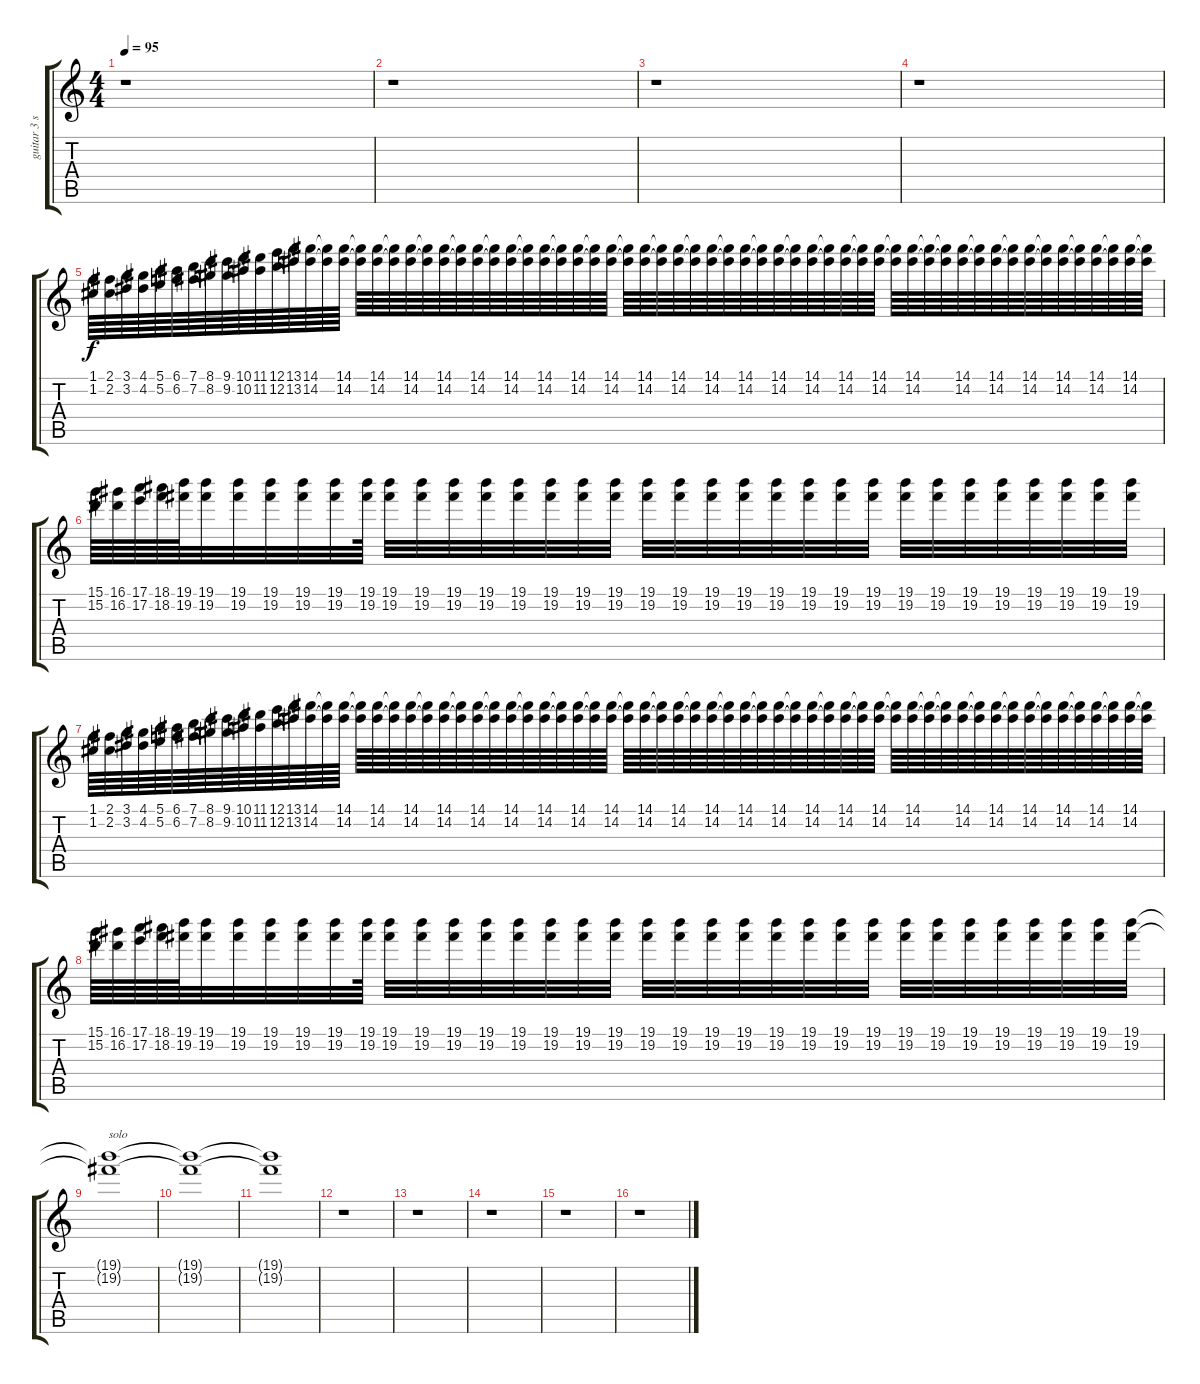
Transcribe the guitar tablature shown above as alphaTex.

\track ("guitar 3 solo" "guitar 3 s") {instrument distortionguitar}
\staff {score tabs}
\tuning (E4 B3 G3 D3 A2 E2) {hide}
\ts (4 4)
\tempo 95
\clef g2
\ks c
r.1{dy f} |
r.1 |
r.1 |
r.1 |
(1.1 1.2).64 (2.1 2.2).64 (3.1 3.2).64 (4.1 4.2).64 (5.1 5.2).64 (6.1 6.2).64 (7.1 7.2).64 (8.1 8.2).64 (9.1 9.2).64 (10.1 10.2).64 (11.1 11.2).64 (12.1 12.2).64 (13.1 13.2).64 (14.1 14.2).64 (14.1{t} 14.2{t}).64 (14.1 14.2).64 (14.1{t} 14.2{t}).64 (14.1 14.2).64 (14.1{t} 14.2{t}).64 (14.1 14.2).64 (14.1{t} 14.2{t}).64 (14.1 14.2).64 (14.1{t} 14.2{t}).64 (14.1 14.2).64 (14.1{t} 14.2{t}).64 (14.1 14.2).64 (14.1{t} 14.2{t}).64 (14.1 14.2).64 (14.1{t} 14.2{t}).64 (14.1 14.2).64 (14.1{t} 14.2{t}).64 (14.1 14.2).64 (14.1{t} 14.2{t}).64 (14.1 14.2).64 (14.1{t} 14.2{t}).64 (14.1 14.2).64 (14.1{t} 14.2{t}).64 (14.1 14.2).64 (14.1{t} 14.2{t}).64 (14.1 14.2).64 (14.1{t} 14.2{t}).64 (14.1 14.2).64 (14.1{t} 14.2{t}).64 (14.1 14.2).64 (14.1{t} 14.2{t}).64 (14.1 14.2).64 (14.1{t} 14.2{t}).64 (14.1 14.2).64 (14.1{t} 14.2{t}).64 (14.1 14.2).64 (14.1{t} 14.2{t}).64 (14.1{t} 14.2{t}).64 (14.1 14.2).64 (14.1{t} 14.2{t}).64 (14.1 14.2).64 (14.1{t} 14.2{t}).64 (14.1 14.2).64 (14.1{t} 14.2{t}).64 (14.1 14.2).64 (14.1{t} 14.2{t}).64 (14.1 14.2).64 (14.1{t} 14.2{t}).64 (14.1 14.2).64 (14.1{t} 14.2{t}).64 |
(15.1 15.2).64 (16.1 16.2).64 (17.1 17.2).64 (18.1 18.2).64 (19.1 19.2).64 (19.1 19.2).32 (19.1 19.2).32 (19.1 19.2).32 (19.1 19.2).32 (19.1 19.2).32 (19.1 19.2).64 (19.1 19.2).32 (19.1 19.2).32 (19.1 19.2).32 (19.1 19.2).32 (19.1 19.2).32 (19.1 19.2).32 (19.1 19.2).32 (19.1 19.2).32 (19.1 19.2).32 (19.1 19.2).32 (19.1 19.2).32 (19.1 19.2).32 (19.1 19.2).32 (19.1 19.2).32 (19.1 19.2).32 (19.1 19.2).32 (19.1 19.2).32 (19.1 19.2).32 (19.1 19.2).32 (19.1 19.2).32 (19.1 19.2).32 (19.1 19.2).32 (19.1 19.2).32 (19.1 19.2).32 |
(1.1 1.2).64 (2.1 2.2).64 (3.1 3.2).64 (4.1 4.2).64 (5.1 5.2).64 (6.1 6.2).64 (7.1 7.2).64 (8.1 8.2).64 (9.1 9.2).64 (10.1 10.2).64 (11.1 11.2).64 (12.1 12.2).64 (13.1 13.2).64 (14.1 14.2).64 (14.1{t} 14.2{t}).64 (14.1 14.2).64 (14.1{t} 14.2{t}).64 (14.1 14.2).64 (14.1{t} 14.2{t}).64 (14.1 14.2).64 (14.1{t} 14.2{t}).64 (14.1 14.2).64 (14.1{t} 14.2{t}).64 (14.1 14.2).64 (14.1{t} 14.2{t}).64 (14.1 14.2).64 (14.1{t} 14.2{t}).64 (14.1 14.2).64 (14.1{t} 14.2{t}).64 (14.1 14.2).64 (14.1{t} 14.2{t}).64 (14.1 14.2).64 (14.1{t} 14.2{t}).64 (14.1 14.2).64 (14.1{t} 14.2{t}).64 (14.1 14.2).64 (14.1{t} 14.2{t}).64 (14.1 14.2).64 (14.1{t} 14.2{t}).64 (14.1 14.2).64 (14.1{t} 14.2{t}).64 (14.1 14.2).64 (14.1{t} 14.2{t}).64 (14.1 14.2).64 (14.1{t} 14.2{t}).64 (14.1 14.2).64 (14.1{t} 14.2{t}).64 (14.1 14.2).64 (14.1{t} 14.2{t}).64 (14.1 14.2).64 (14.1{t} 14.2{t}).64 (14.1{t} 14.2{t}).64 (14.1 14.2).64 (14.1{t} 14.2{t}).64 (14.1 14.2).64 (14.1{t} 14.2{t}).64 (14.1 14.2).64 (14.1{t} 14.2{t}).64 (14.1 14.2).64 (14.1{t} 14.2{t}).64 (14.1 14.2).64 (14.1{t} 14.2{t}).64 (14.1 14.2).64 (14.1{t} 14.2{t}).64 |
(15.1 15.2).64 (16.1 16.2).64 (17.1 17.2).64 (18.1 18.2).64 (19.1 19.2).64 (19.1 19.2).32 (19.1 19.2).32 (19.1 19.2).32 (19.1 19.2).32 (19.1 19.2).32 (19.1 19.2).64 (19.1 19.2).32 (19.1 19.2).32 (19.1 19.2).32 (19.1 19.2).32 (19.1 19.2).32 (19.1 19.2).32 (19.1 19.2).32 (19.1 19.2).32 (19.1 19.2).32 (19.1 19.2).32 (19.1 19.2).32 (19.1 19.2).32 (19.1 19.2).32 (19.1 19.2).32 (19.1 19.2).32 (19.1 19.2).32 (19.1 19.2).32 (19.1 19.2).32 (19.1 19.2).32 (19.1 19.2).32 (19.1 19.2).32 (19.1 19.2).32 (19.1 19.2).32 (19.1 19.2).32 |
(19.1{t} 19.2{t}).1{txt "solo"} |
(19.1{t} 19.2{t}).1 |
(19.1{t} 19.2{t}).1 |
r.1 |
r.1 |
r.1 |
r.1 |
r.1
